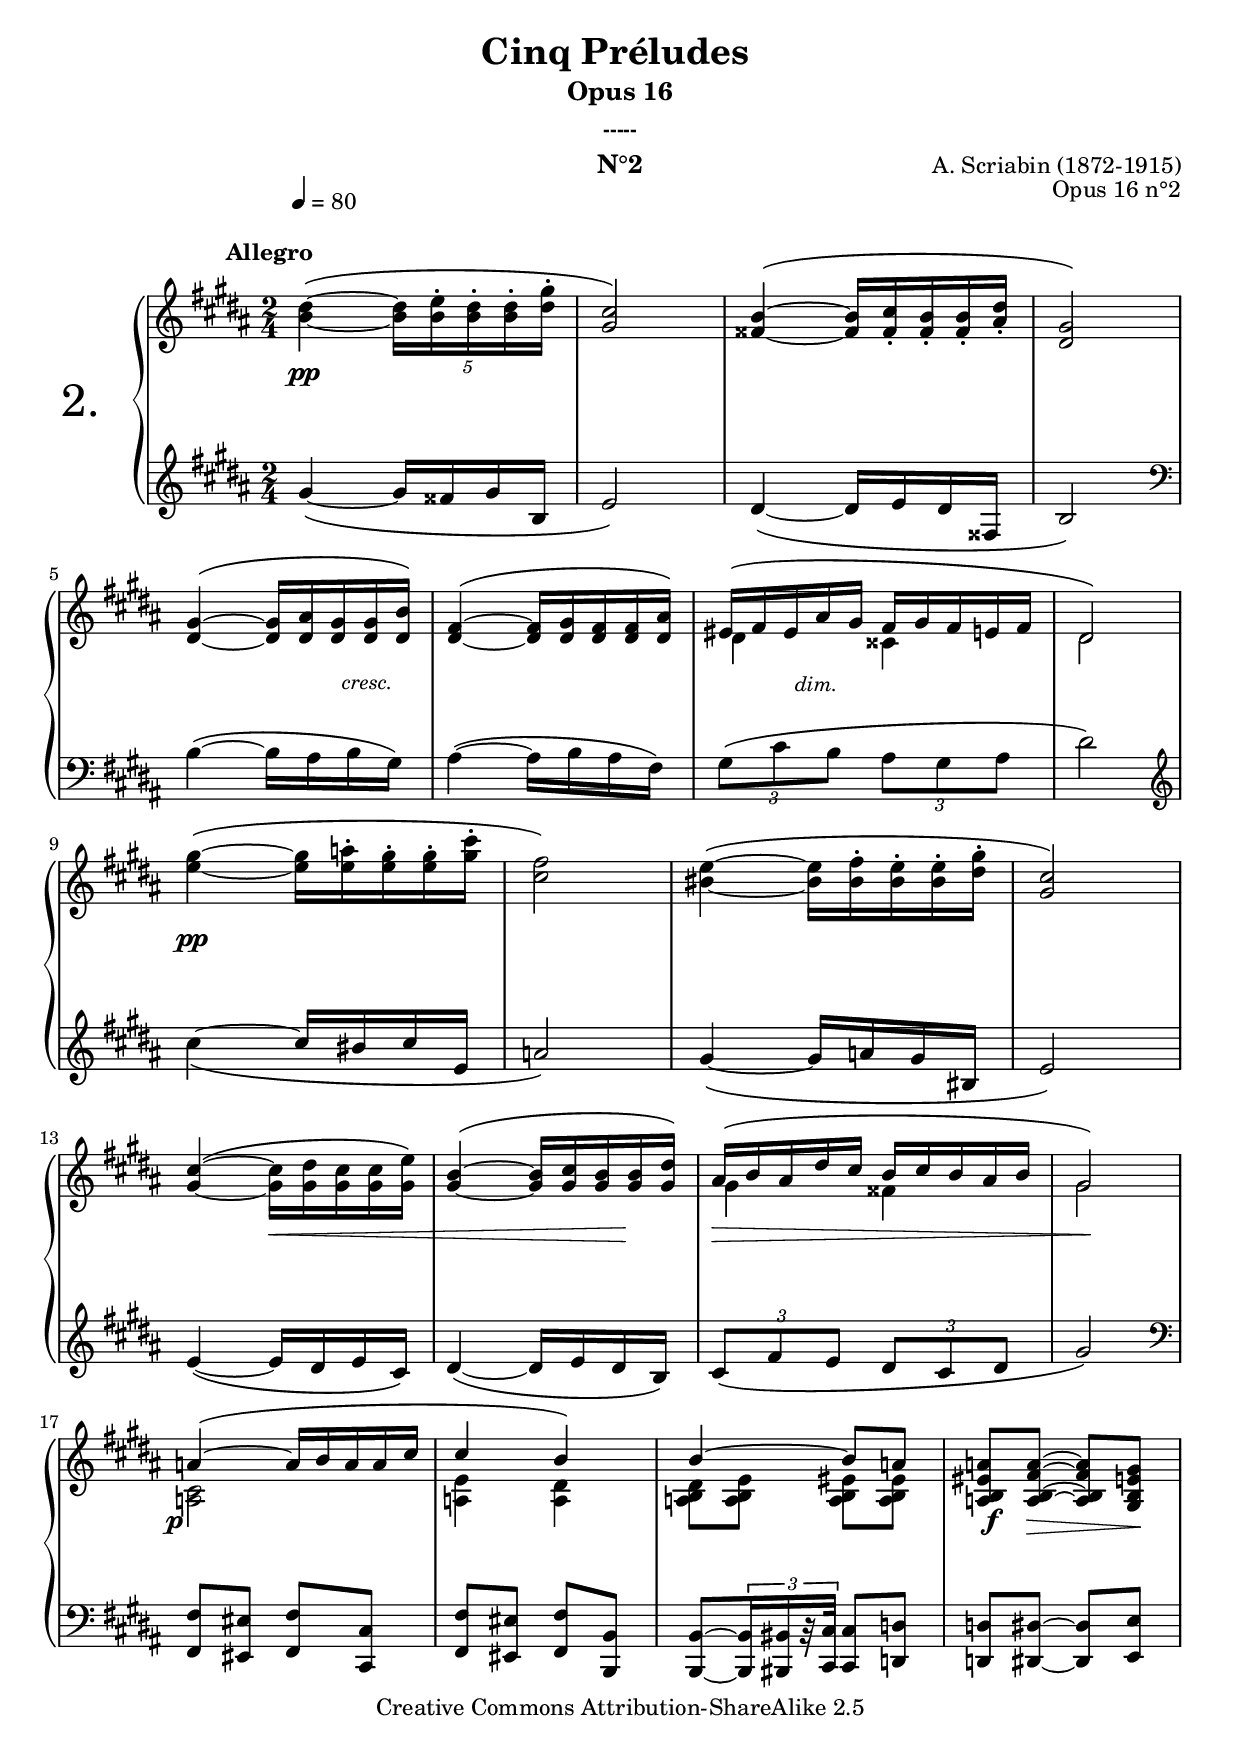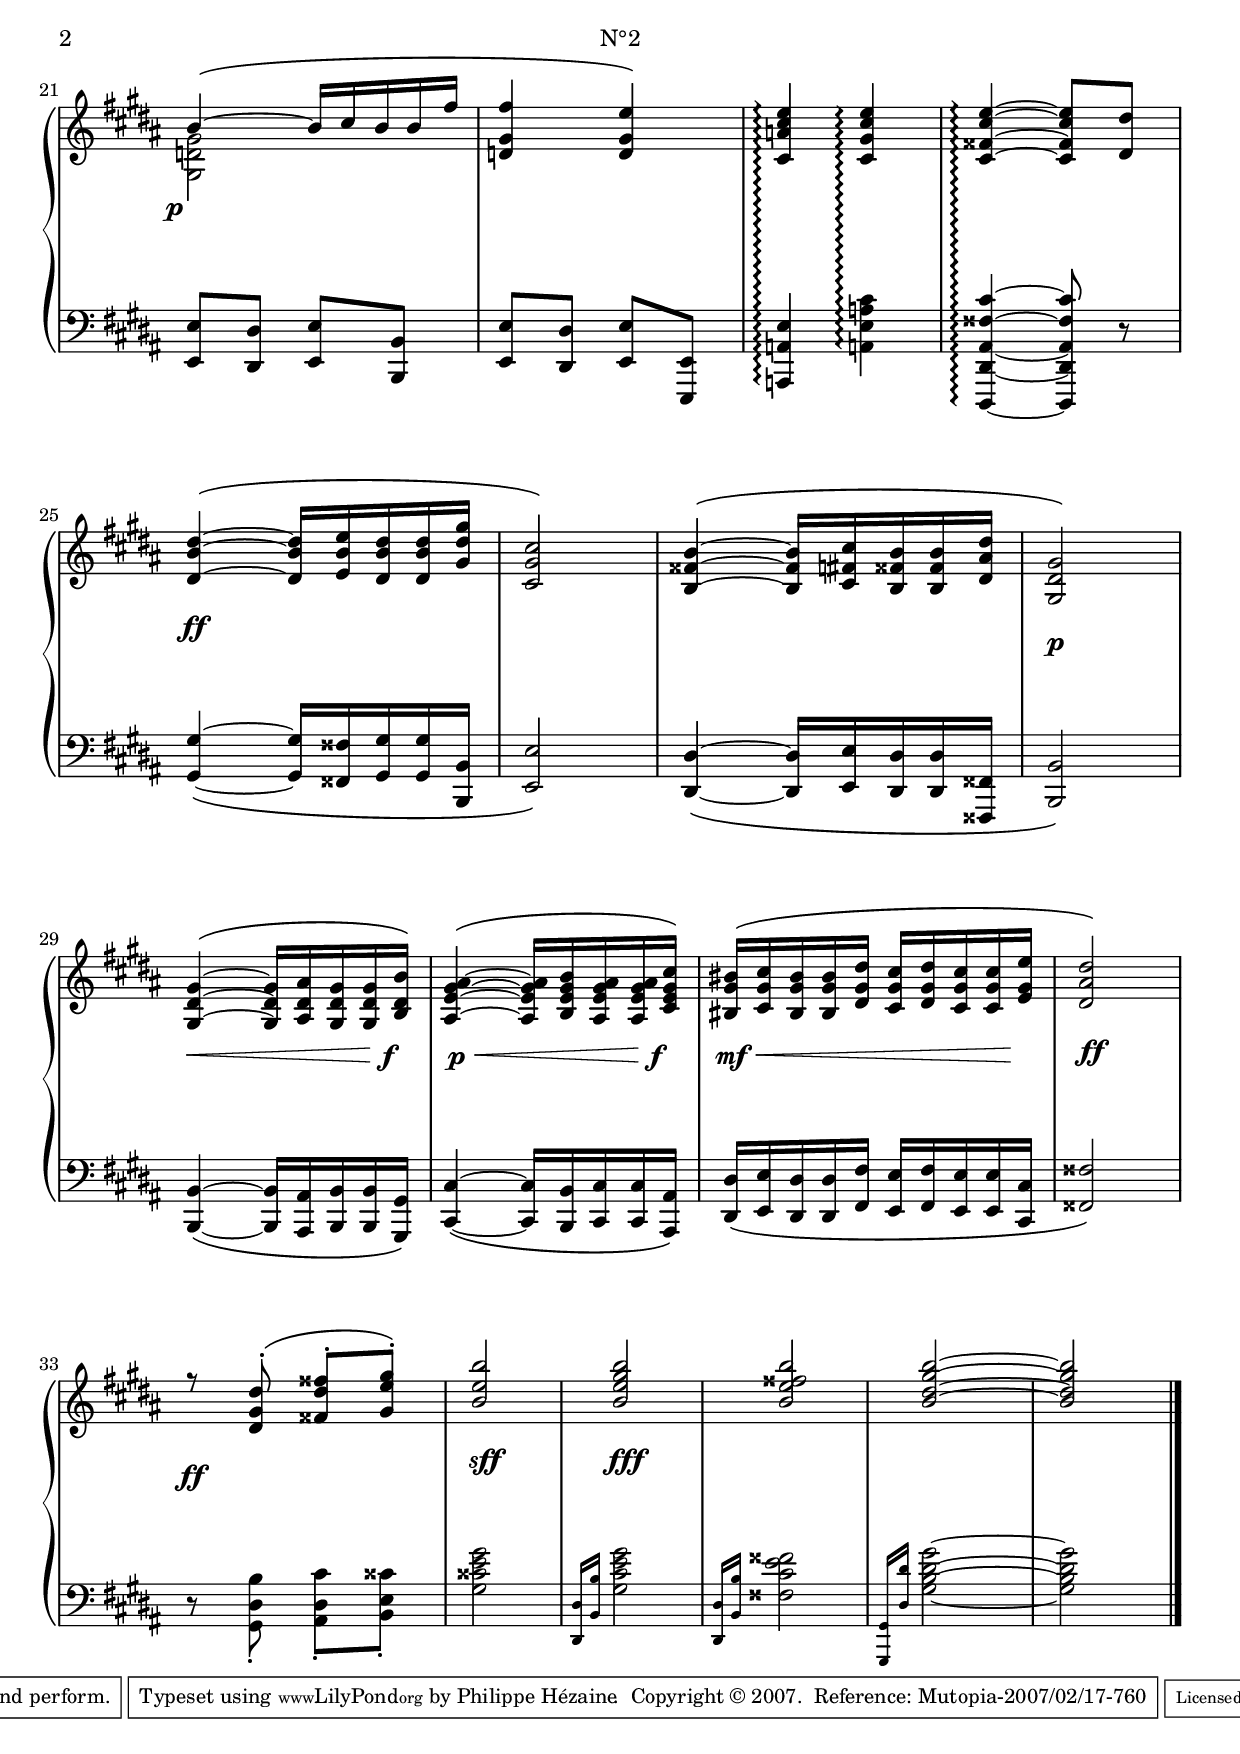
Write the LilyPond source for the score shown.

 \version "2.10.16"

 \paper { between-system-padding = #1
	ragged-bottom=##f
	ragged-last-bottom=##f
	}
 
     \header {
       title = "Cinq Préludes "
       subtitle = "Opus 16"
       subsubtitle = "-----"
       composer = "A. Scriabin (1872-1915)"
       opus = "Opus 16 n°2"
       instrument = "N°2"
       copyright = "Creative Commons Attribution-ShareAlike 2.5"
     
       % These are headers used by the Mutopia Project
       % http://www.mutopiaproject.org/
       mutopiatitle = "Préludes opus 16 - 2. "
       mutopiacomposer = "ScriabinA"
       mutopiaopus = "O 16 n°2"
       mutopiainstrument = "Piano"
       date = "composer's dates"
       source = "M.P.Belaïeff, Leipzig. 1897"
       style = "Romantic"
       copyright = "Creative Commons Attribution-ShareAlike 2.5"
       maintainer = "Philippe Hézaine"
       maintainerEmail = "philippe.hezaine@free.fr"
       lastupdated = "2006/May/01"


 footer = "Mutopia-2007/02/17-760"
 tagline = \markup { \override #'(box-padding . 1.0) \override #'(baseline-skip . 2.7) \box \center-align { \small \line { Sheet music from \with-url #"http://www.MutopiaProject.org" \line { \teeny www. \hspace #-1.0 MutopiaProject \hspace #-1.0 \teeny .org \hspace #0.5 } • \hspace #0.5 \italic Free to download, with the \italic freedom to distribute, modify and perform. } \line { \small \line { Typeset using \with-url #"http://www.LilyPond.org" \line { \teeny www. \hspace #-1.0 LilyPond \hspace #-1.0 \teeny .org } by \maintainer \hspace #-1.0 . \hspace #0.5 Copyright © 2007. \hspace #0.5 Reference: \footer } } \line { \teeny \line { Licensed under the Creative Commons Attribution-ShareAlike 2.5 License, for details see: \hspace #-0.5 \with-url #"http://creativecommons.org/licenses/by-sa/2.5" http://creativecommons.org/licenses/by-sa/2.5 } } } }
    }

		% il y a un fichier MIDI séparé (synchronisation)
    
     upper = \relative c'' {
       \clef treble
       \key gis \minor
       \time 2/4
       
	\override Score.MetronomeMark #'extra-offset = #'(3 . 3) \tempo4 = 80
	\once \override TextScript #'extra-offset = #'(-7 . 0.2)
  <b dis>4^\(^\markup { \bold  "Allegro" } ~ \times 4/5 {<b dis>16 <b e>^. <b dis>^. <b dis>^. <dis gis>^.}
  	\override TupletNumber #'transparent = ##t
	<gis, cis>2\)
  <fisis b>4^\( ~ \times 4/5 {<fisis b>16 <fisis cis'>_. <fisis b>_. <fisis b>_. <ais dis>_. }
	<dis, gis>2\)
\break %mes
        <dis gis>4^\( ~ \times 4/5 {<dis gis>16 <dis ais'> <dis gis> <dis gis> <dis b'>\) }
	<dis fis>4^\( ~ \times 4/5 {<dis fis>16 <dis gis> <dis fis> <dis fis> <dis ais'>\) }
	<< { \override TupletNumber #'transparent = ##t
	\times 4/5 {eis16^\( fis eis ais gis} \times 4/5 {fis16 gis fis e! fis}
	dis2\) } 
	\\{ dis4 cisis
	dis2 } >>
\break %mes
	<e' gis>4^\( ~ \times 4/5 {<e gis>16 <e a!>^. <e gis>^. <e gis>^. <gis cis>^. }
	<cis, fis>2\)
	<bis e>4^\( ~ \times 4/5 {<bis e>16 <bis fis'>^. <bis e>^. <bis e>^. <dis gis>^. }
	<gis, cis>2\)
\break %mes
	<gis cis>4^\( ~ \times 4/5 {<gis cis>16 <gis dis'> <gis cis> <gis cis> <gis e'>\) }
    <gis b>4^\( ~ \times 4/5 {<gis b>16 <gis cis> <gis b> <gis b> <gis dis'>\) }
    
	\voiceOne << { 
	\times 4/5 {ais16^\( b ais dis cis} \times 4/5 {b16 cis b ais b}
	gis2\)
\break %mes
	a!4^\( ~ \times 4/5 {a16 b a a cis}
	cis4 b\)
	b ~ b8 a!
	<a, b eis a!>8 <a b fis' a> ~ <a b fis' a> <gis b e gis>
\break %mes
	b'4^\( ~ \times 4/5 {b16 cis b b fis'}
 } % fin 1ère voix
 	\context Voice = "1" { \voiceTwo 
	gis,4 fisis
	gis2
	<a,! cis>2
	<a! e'>4 <a dis>
	<a b dis>8[ <a b e>] <a b eis>[ <a b eis>]
	s2
	<gis d'! gis>2
	\oneVoice
	 } >>
	<d'! gis fis'>4 <d gis e'>\)	
	<cis a' cis e>\arpeggio <cis gis' cis e>\arpeggio
	<cis fisis cis' e>\arpeggio ~ <cis fisis cis' e>8 <dis dis'>
\break %mes
	<dis b' dis>4^\( ~ \times 4/5 {<dis b' dis>16 <e b' e> <dis b' dis> <dis b' dis> <gis dis' gis>}
	<cis, gis' cis>2\)
	<b fisis' b>4^\( ~ \times 4/5 {<b fisis' b>16 <cis fis cis'> <b fisis' b> <b fisis' b> <dis ais' dis>}
	<gis, dis' gis>2\)
\break %mes
	<gis dis' gis>4^\( ~ \times 4/5 {<gis dis' gis>16 <ais dis ais'> <gis dis' gis> <gis dis' gis> <b dis b'>\)}
	<ais e' gis ais>4^\( ~ \times 4/5 {<ais e' gis ais>16 <b e gis b> <ais e' gis ais> <ais e' gis ais> <cis e gis cis>\)}
	\times 4/5 {<bis gis' bis>16^\( <cis gis' cis> <bis gis' bis> <bis gis' bis> <dis gis dis'>} \times 4/5 {<cis gis' cis>16 <dis gis dis'> <cis gis' cis> <cis gis' cis> <e gis e'>}
	<dis ais' dis>2\)
\break %mes
	r8 <dis gis dis'>8^.^\( <fisis dis' fisis>^. <gis e' gis>^.\)
	<b e b'>2
	<b e gis b>
	<b e fisis b>
	<b dis gis b> ~
	<b dis gis b> \bar "|."
}

     lower = \relative c' {
       \clef bass
       \key gis \minor
       \time 2/4 
	\clef treble
	
	gis'4_\( ~ gis16 fisis gis b,
	e2\)
	dis4_\( ~ dis16 e dis fisis,
	b2\) \clef bass
	b4^\( ~ b16 ais b gis\)
	ais4^\( ~ ais16 b ais fis\)
	\times 2/3 {gis8\( cis b} \times 2/3 {ais gis ais}
	dis2\) \clef treble
	cis'4_\( ~ cis16 bis cis e,
	a!2\)
	gis4_\( ~ gis16 a! gis bis,
	e2\)
	e4_\( ~ e16 dis e cis\)
	dis4_\( ~ dis16 e dis b\)
	\times 2/3 {cis8\( fis e} \times 2/3 {dis8 cis dis}
	gis2\) \clef bass
	<fis,, fis'>8 <eis eis'> <fis fis'> <cis cis'>
	<fis fis'>8 <eis eis'> <fis fis'> <b, b'>
	<b b'>8[ ~ \times 2/3 {<b b'>16 <bis bis'> r32 <cis cis'>32]} <cis cis'>8 <d! d'!>
	<d! d'>8 <dis dis'> ~ <dis dis'> <e e'>
	<e e'> <dis dis'> <e e'> <b b'>
	<e e'> <dis dis'> <e e'> <e, e'>
	<a! a'! e'>4\arpeggio <a'! e' a! cis>\arpeggio
	<dis,, dis' ais' fisis' cis'>\arpeggio ~ <dis dis' ais' fisis' cis'>8 r8
	\override TupletNumber #'transparent = ##t
	<gis' gis'>4_\( ~ \times 4/5 {<gis gis'>16 <fisis fisis'> <gis gis'> <gis gis'> <b, b'>}
	<e e'>2\)
	<dis dis'>4_\( ~ \times 4/5 {<dis dis'>16 <e e'> <dis dis'> <dis dis'> <fisis, fisis'>}
	<b b'>2\)
	<b b'>4_\( ~ \times 4/5 {<b b'>16 <ais ais'> <b b'> <b b'> <gis gis'>\)}
	<cis cis'>4_\( ~ \times 4/5 {<cis cis'>16 <b b'> <cis cis'> <cis cis'> <ais ais'>\)}
	\times 4/5 {<dis dis'>16_\( <e e'> <dis dis'> <dis dis'> <fis fis'>} \times 4/5 {<e e'> <fis fis'>16 <e e'> <e e'> <cis cis'>}
	<fisis fisis'>2\)
	r8 <gis dis' b'>8_. <ais dis cis'>_. <b e cisis'>_.
	<gis' cisis e gis>2
	\grace { <dis, dis'>16[ <b' b'>] } <gis' cis e gis>2
	\grace { <dis, dis'>16[ <b' b'>] } <fisis' cis' e fisis>2
	\grace { <gis,, gis'>16[ <dis'' dis'>] } <gis b dis gis>2 ~
	<gis b dis gis>2

     }
     
     dynamics = {

       s2\pp
	s2*3
	s4 s8 \once \override TextScript #'extra-offset = #'(-0.5 . 1.8) s8_\markup { \italic \small "cresc." }
	s2
	s8 \once \override TextScript #'extra-offset = #'(-0.5 . 2.2) s8_\markup { \italic \small "dim." } s4
	s2
	s2\pp
	s2*3
	s4 \once\override Hairpin #'extra-offset = #'(0 . 2.3) s4\<
	s4 s8 s8\!
	\once\override Hairpin #'extra-offset = #'(0 . 2.3) s2\>
	s2\!
	\once \override DynamicText #'extra-offset = #'(-1.8 . 2) s2\p
	s2*2
	\once \override DynamicText #'extra-offset = #'(0.1 . 2) s8\f \once\override Hairpin #'extra-offset = #'(0 . 1.5) s8\> s8 s8\!
	\once \override DynamicText #'extra-offset = #'(-1.8 . 2) s2\p
	s2*3
	s2\ff
	s2*2
	\once \override DynamicText #'extra-offset = #'(0.1 . 1) s2\p
	\once\override Hairpin #'extra-offset = #'(0 . 2.3) s8\< s8 s8 s16 \once \override DynamicText #'extra-offset = #'(0.1 . 2) s16\f\!
	\once \override DynamicText #'extra-offset = #'(0.1 . 2) \once\override Hairpin #'extra-offset = #'(0 . 2.3) s8\p\< s8 s8 s16 \once \override DynamicText #'extra-offset = #'(0.1 . 2) s16\f\!
	\once \override DynamicText #'extra-offset = #'(0.1 . 2) \once\override Hairpin #'extra-offset = #'(0 . 2.3) s8\mf\< s8 s8 s16 s16\!
	\once \override DynamicText #'extra-offset = #'(0.5 . 2.5)s2\ff
	s2\ff
	\once \override DynamicText #'extra-offset = #'(0.5 . 4) s2\sff
	\once \override DynamicText #'extra-offset = #'(0.5 . 4) s2\fff
	s2*3
     }
     
     \score {
       \context PianoStaff <<
  \set PianoStaff.instrumentName = \markup{ \fontsize #6 {"2."} \hspace #1.0 }
	\set PianoStaff.connectArpeggios = ##t
         \context Staff=upper \upper
         \context Dynamics=dynamics \dynamics
         \context Staff=lower <<
           \clef bass
           \lower
         >>

       >>
       \layout {
         \context {
           \type "Engraver_group"
           \name Dynamics
           \alias Voice % So that \cresc works, for example.
           \consists "Output_property_engraver"
	   \override VerticalAxisGroup #'minimum-Y-extent = #'(-5 . 5)
           \consists "Script_engraver"
           \consists "Dynamic_engraver"
           \consists "Text_engraver"
     
           \override TextScript #'font-size = #2
           \override TextScript #'font-shape = #'italic
           \override DynamicText #'extra-offset = #'(0 . 2.5)
           \override Hairpin #'extra-offset = #'(0 . 2.5)
     
           \consists "Skip_event_swallow_translator"
     
           \consists "Axis_group_engraver"
         }
         \context {
           \PianoStaff
           \accepts Dynamics
           \override VerticalAlignment #'forced-distance = #6.2
         }
       }
     }
     
%   {
     \score {
       \context PianoStaff <<
         \context Staff=upper  \upper %\dynamics

         \context Staff=lower << \lower %\dynamics
	>>

       >>
       \midi {
	\context { \Score
	tempoWholesPerMinute = #(ly:make-moment 60 4)
	     }

         \context {
           \type "Performer_group"
           \name Dynamics
         }
	
         \context {
           \PianoStaff
           \accepts Dynamics
         }
       }
     }
     %  }
